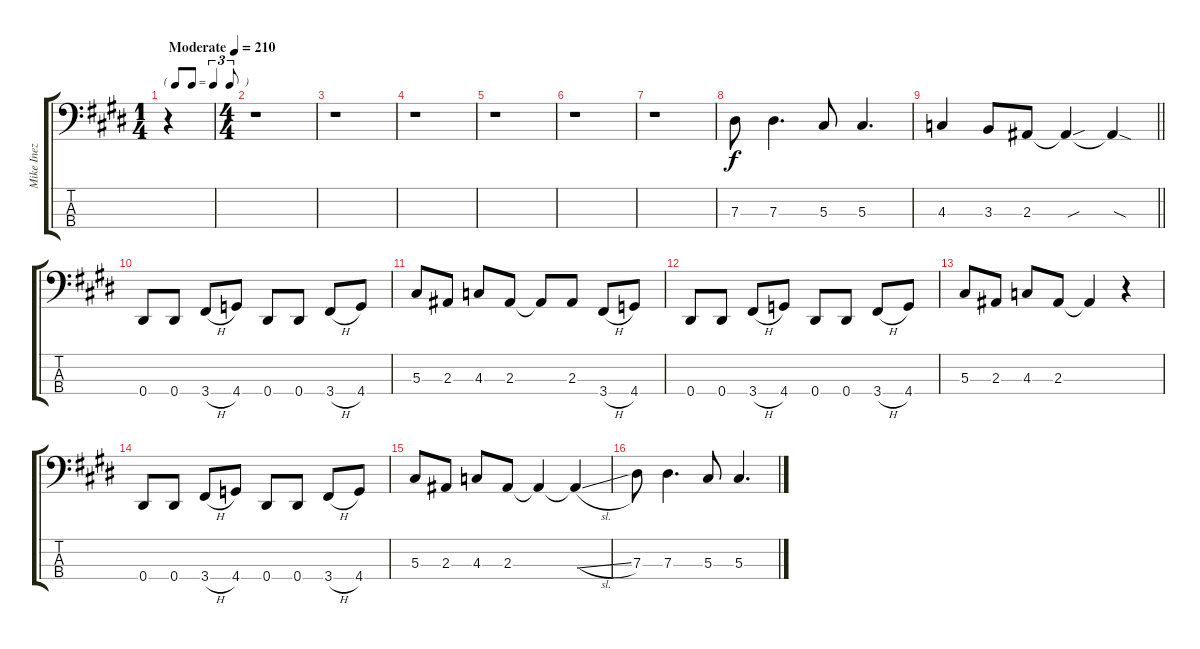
\track ("Mike Inez - Bass" "Mike Inez ") {instrument electricbasspick}
\staff {score tabs}
\tuning (Gb2 Db2 Ab1 Eb1) {hide}
\ts (1 4)
\tf triplet8th
\tempo (210 "Moderate")
\clef f4
\ks e
r.4{dy f instrument electricbasspick} |
\ts (4 4)
r.1 |
r.1 |
r.1 |
r.1 |
r.1 |
r.1 |
7.3.8 7.3.4{d} 5.3.8 5.3.4{d} |
\barLineRight lightlight
4.3.4 3.3.8 2.3.8 2.3{sou t}.4 2.3{sod t}.4 |
0.4.8 0.4.8 3.4{h}.8 4.4.8 0.4.8 0.4.8 3.4{h}.8 4.4.8 |
5.3.8 2.3.8 4.3.8 2.3.8 2.3{t}.8 2.3.8 3.4{h}.8 4.4.8 |
0.4.8 0.4.8 3.4{h}.8 4.4.8 0.4.8 0.4.8 3.4{h}.8 4.4.8 |
5.3.8 2.3.8 4.3.8 2.3.8 2.3{t}.4 r.4 |
0.4.8 0.4.8 3.4{h}.8 4.4.8 0.4.8 0.4.8 3.4{h}.8 4.4.8 |
5.3.8 2.3.8 4.3.8 2.3.8 2.3{t}.4 2.3{sl t}.4 |
7.3.8 7.3.4{d} 5.3.8 5.3.4{d}
